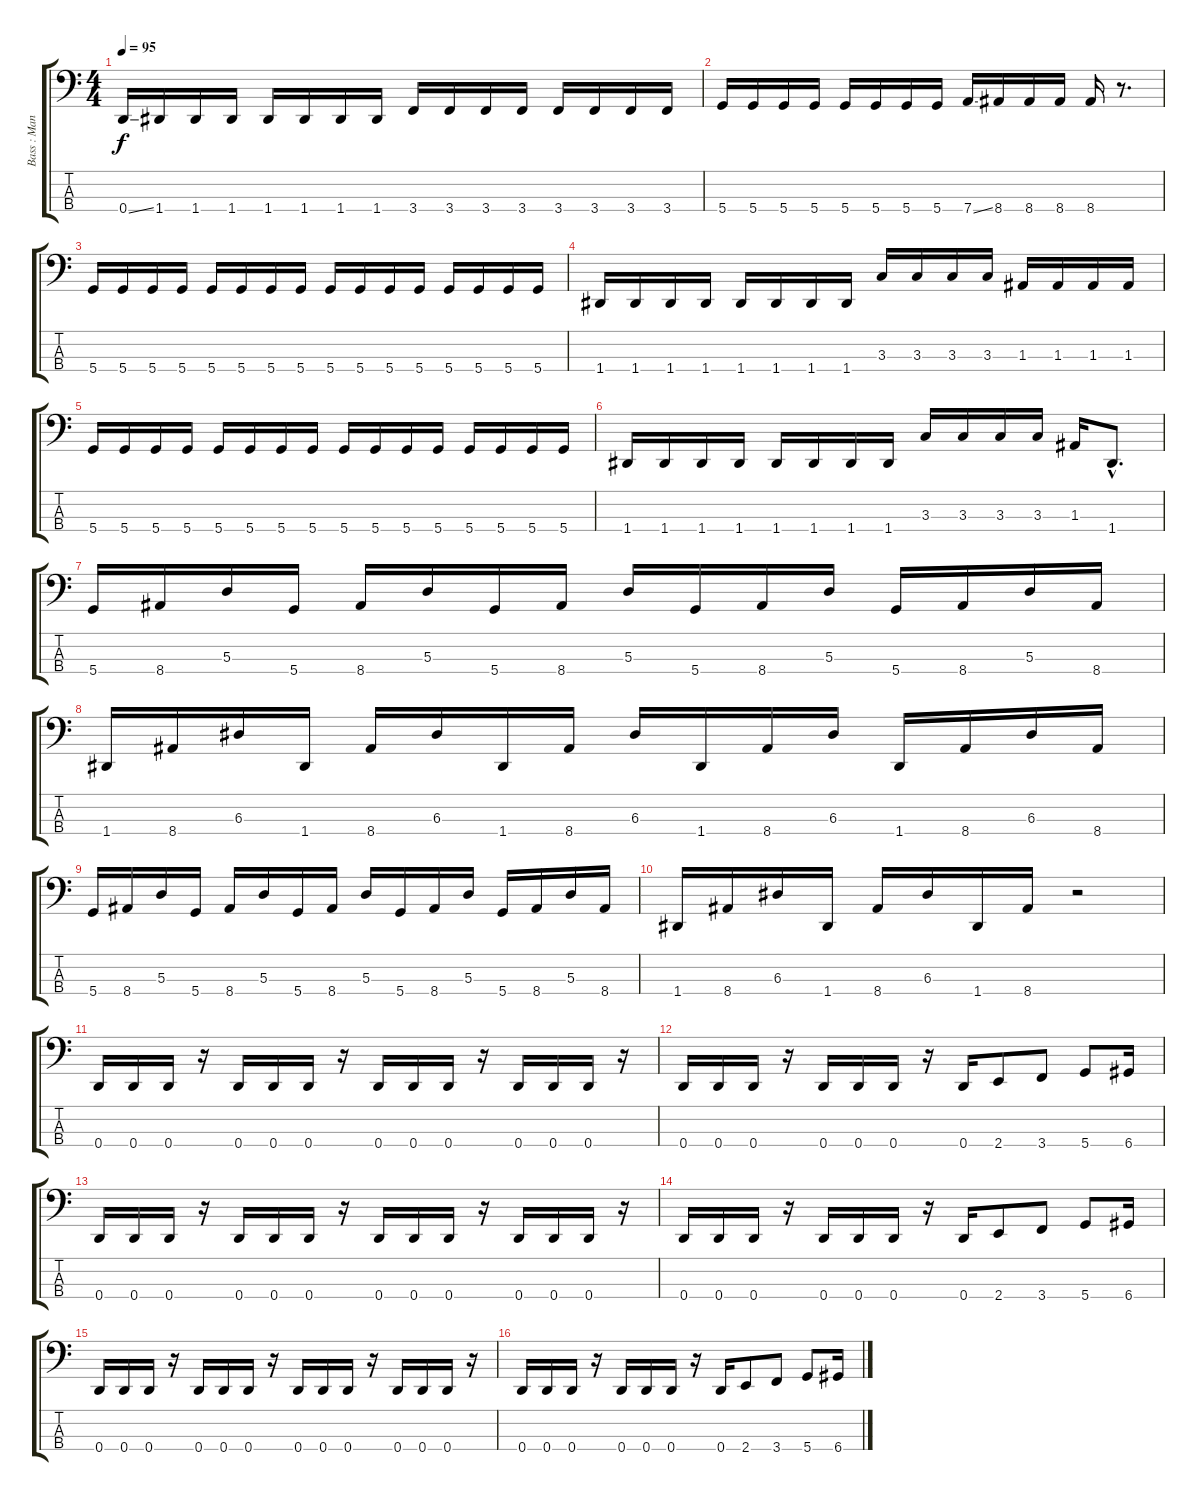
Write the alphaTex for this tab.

\track ("Bass : Manny Ragoonanan Carrero" "Bass : Man") {instrument electricbasspick}
\staff {score tabs}
\tuning (G2 D2 A1 D1) {hide}
\ts (4 4)
\tempo 95
\clef f4
\ks c
0.4{ss}.16{dy f instrument electricbasspick} 1.4.16 1.4.16 1.4.16 1.4.16 1.4.16 1.4.16 1.4.16 3.4.16 3.4.16 3.4.16 3.4.16 3.4.16 3.4.16 3.4.16 3.4.16 |
5.4.16 5.4.16 5.4.16 5.4.16 5.4.16 5.4.16 5.4.16 5.4.16 7.4{ss}.16 8.4.16 8.4.16 8.4.16 8.4.16 r.8{d} |
5.4.16 5.4.16 5.4.16 5.4.16 5.4.16 5.4.16 5.4.16 5.4.16 5.4.16 5.4.16 5.4.16 5.4.16 5.4.16 5.4.16 5.4.16 5.4.16 |
1.4.16 1.4.16 1.4.16 1.4.16 1.4.16 1.4.16 1.4.16 1.4.16 3.3.16 3.3.16 3.3.16 3.3.16 1.3.16 1.3.16 1.3.16 1.3.16 |
5.4.16 5.4.16 5.4.16 5.4.16 5.4.16 5.4.16 5.4.16 5.4.16 5.4.16 5.4.16 5.4.16 5.4.16 5.4.16 5.4.16 5.4.16 5.4.16 |
1.4.16 1.4.16 1.4.16 1.4.16 1.4.16 1.4.16 1.4.16 1.4.16 3.3.16 3.3.16 3.3.16 3.3.16 1.3.16 1.4{hac}.8{d} |
5.4.16{instrument fretlessbass} 8.4.16 5.3.16 5.4.16 8.4.16 5.3.16 5.4.16 8.4.16 5.3.16 5.4.16 8.4.16 5.3.16 5.4.16 8.4.16 5.3.16 8.4.16 |
1.4.16 8.4.16 6.3.16 1.4.16 8.4.16 6.3.16 1.4.16 8.4.16 6.3.16 1.4.16 8.4.16 6.3.16 1.4.16 8.4.16 6.3.16 8.4.16 |
5.4.16 8.4.16 5.3.16 5.4.16 8.4.16 5.3.16 5.4.16 8.4.16 5.3.16 5.4.16 8.4.16 5.3.16 5.4.16 8.4.16 5.3.16 8.4.16 |
1.4.16 8.4.16 6.3.16 1.4.16 8.4.16 6.3.16 1.4.16 8.4.16 r.2 |
0.4.16{instrument electricbasspick} 0.4.16 0.4.16 r.16 0.4.16 0.4.16 0.4.16 r.16 0.4.16 0.4.16 0.4.16 r.16 0.4.16 0.4.16 0.4.16 r.16 |
0.4.16 0.4.16 0.4.16 r.16 0.4.16 0.4.16 0.4.16 r.16 0.4.16 2.4.8 3.4.8 5.4.8 6.4.16 |
0.4.16 0.4.16 0.4.16 r.16 0.4.16 0.4.16 0.4.16 r.16 0.4.16 0.4.16 0.4.16 r.16 0.4.16 0.4.16 0.4.16 r.16 |
0.4.16 0.4.16 0.4.16 r.16 0.4.16 0.4.16 0.4.16 r.16 0.4.16 2.4.8 3.4.8 5.4.8 6.4.16 |
0.4.16 0.4.16 0.4.16 r.16 0.4.16 0.4.16 0.4.16 r.16 0.4.16 0.4.16 0.4.16 r.16 0.4.16 0.4.16 0.4.16 r.16 |
0.4.16 0.4.16 0.4.16 r.16 0.4.16 0.4.16 0.4.16 r.16 0.4.16 2.4.8 3.4.8 5.4.8 6.4.16
